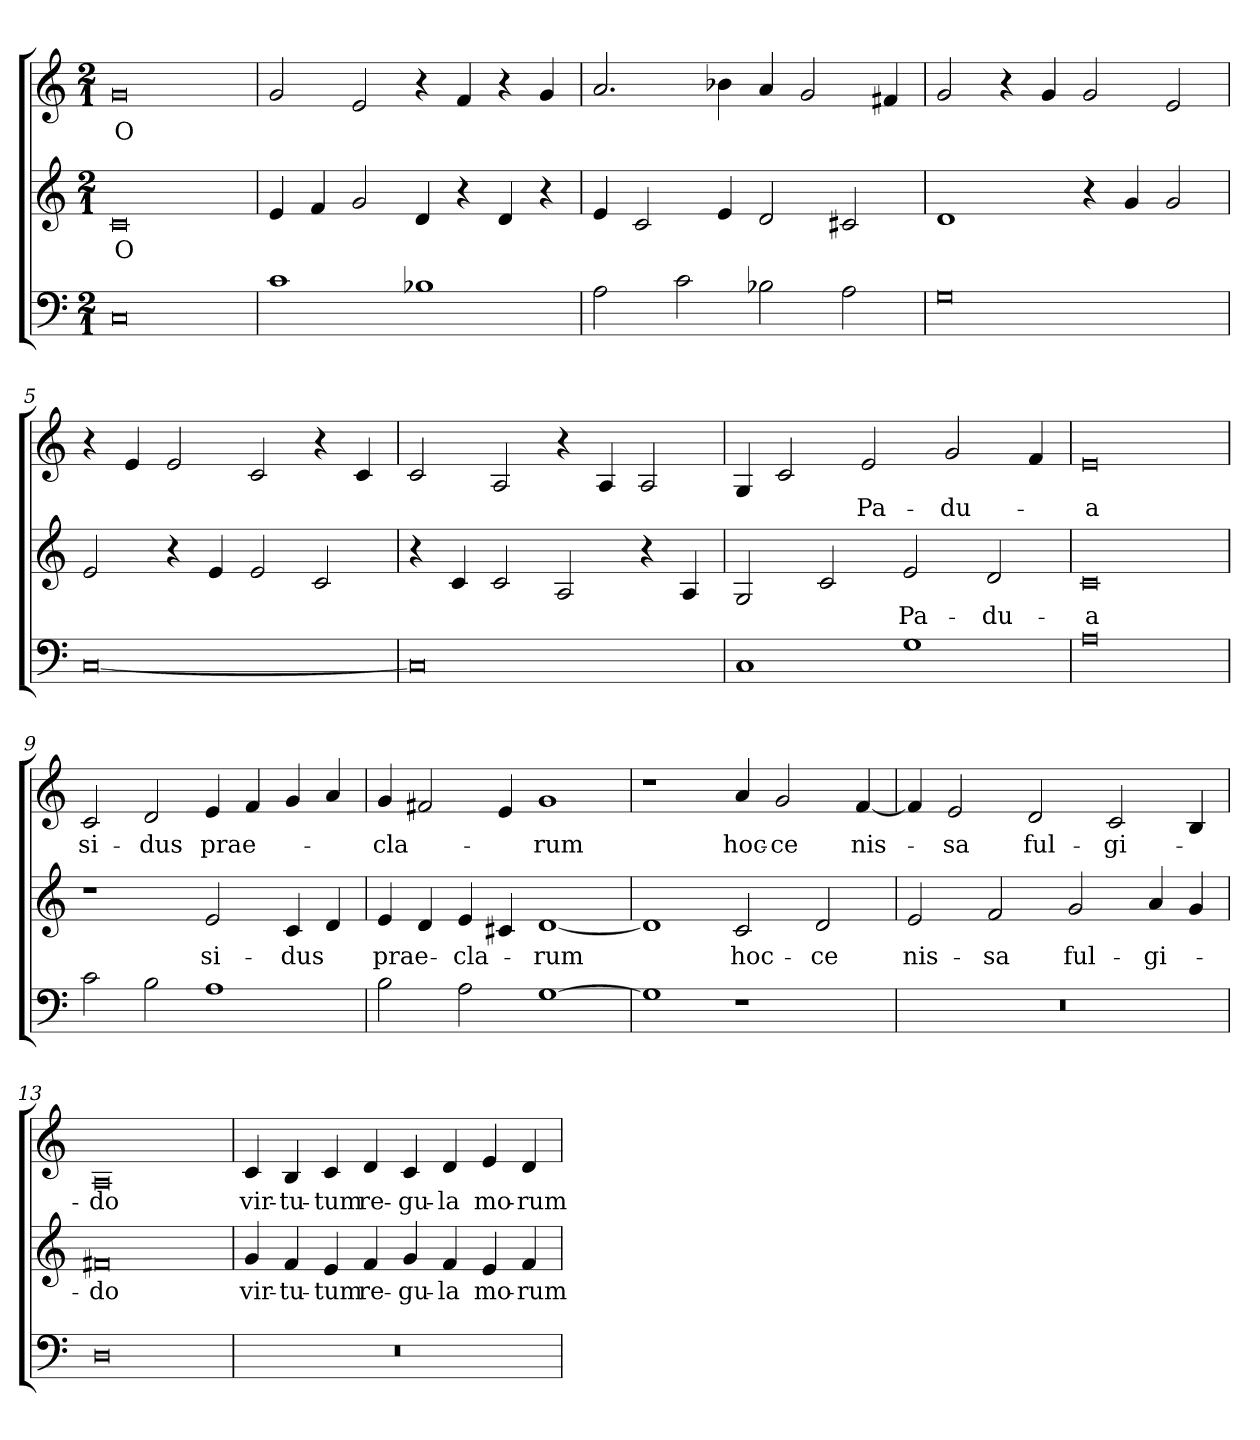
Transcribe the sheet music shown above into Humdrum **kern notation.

**kern	**kern	**text	**kern	**text
*part3	*part2	*part2	*part1	*part1
*staff3	*staff2	*staff2	*staff1	*staff1
*clefF4	*clefG2	*	*clefG2	*
*M2/1	*M2/1	*	*M2/1	*
=1	=1	=1	=1	=1
!	!	!LO:LY:b	!	!LO:LY:b
0C	0c	O	0g	O
=2	=2	=2	=2	=2
1c	4e/	.	2g/	.
.	4f/	.	.	.
.	2g/	.	2e/	.
1B-X	4d/	.	4r	.
.	4r	.	4f/	.
.	4d/	.	4r	.
.	4r	.	4g/	.
=3	=3	=3	=3	=3
2A\	4e/	.	2.a/	.
.	2c/	.	.	.
2c\	.	.	.	.
.	4e/	.	4b-X\	.
2B-X\	2d/	.	4a/	.
.	.	.	2g/	.
2A\	2c#X/	.	.	.
.	.	.	4f#X/	.
=4	=4	=4	=4	=4
0G	1d	.	2g/	.
.	.	.	4r	.
.	.	.	4g/	.
.	4r	.	2g/	.
.	4g/	.	.	.
.	2g/	.	2e/	.
!!LO:LB:g=z
=5	=5	=5	=5	=5
[0C	2e/	.	4r	.
.	.	.	4e/	.
.	4r	.	2e/	.
.	4e/	.	.	.
.	2e/	.	2c/	.
.	2c/	.	4r	.
.	.	.	4c/	.
=6	=6	=6	=6	=6
0C]	4r	.	2c/	.
.	4c/	.	.	.
.	2c/	.	2A/	.
.	2A/	.	4r	.
.	.	.	4A/	.
.	4r	.	2A/	.
.	4A/	.	.	.
!!LO:LB:g=z
=7	=7	=7	=7	=7
1C	2G/	.	4G/	.
.	.	.	2c/	.
.	2c/	.	.	.
!	!	!	!	!LO:LY:b
.	.	.	2e/	Pa-
!	!	!LO:LY:b	!	!
1G	2e/	Pa-	.	.
!	!	!	!	!LO:LY:b
.	.	.	2g/	-du-
!	!	!LO:LY:b	!	!
.	2d/	-du-	.	.
.	.	.	4f/	.
=8	=8	=8	=8	=8
!	!	!LO:LY:b	!	!LO:LY:b
0A	0c	-a	0e	-a
=9	=9	=9	=9	=9
!	!	!	!	!LO:LY:b
2c\	1r	.	2c/	si-
!	!	!	!	!LO:LY:b
2B\	.	.	2d/	-dus
!	!	!LO:LY:b	!	!LO:LY:b
1A	2e/	si-	4e/	prae-
.	.	.	4f/	.
!	!	!LO:LY:b	!	!
.	4c/	-dus	4g/	.
.	4d/	.	4a/	.
=10	=10	=10	=10	=10
!	!	!LO:LY:b	!	!LO:LY:b
2B\	4e/	prae-	4g/	-cla-
.	4d/	.	2f#X/	.
!	!	!LO:LY:b	!	!
2A\	4e/	-cla-	.	.
.	4c#X/	.	4e/	.
!	!	!LO:LY:b	!	!LO:LY:b
[1G	[1d	-rum	1g	-rum
=11	=11	=11	=11	=11
1G]	1d]	.	1r	.
!	!	!LO:LY:b	!	!LO:LY:b
1r	2c/	hoc-	4a/	hoc-
!	!	!	!	!LO:LY:b
.	.	.	2g/	-ce
!	!	!LO:LY:b	!	!
.	2d/	-ce	.	.
!	!	!	!	!LO:LY:b
.	.	.	[4f/	nis-
!!LO:LB:g=z
=12	=12	=12	=12	=12
!	!	!LO:LY:b	!	!
0r	2e/	nis-	4f/]	.
!	!	!	!	!LO:LY:b
.	.	.	2e/	-sa
!	!	!LO:LY:b	!	!
.	2f/	-sa	.	.
!	!	!	!	!LO:LY:b
.	.	.	2d/	ful-
!	!	!LO:LY:b	!	!
.	2g/	ful-	.	.
!	!	!	!	!LO:LY:b
.	.	.	2c/	-gi-
!	!	!LO:LY:b	!	!
.	4a/	-gi-	.	.
.	4g/	.	4B/	.
=13	=13	=13	=13	=13
!	!	!LO:LY:b	!	!LO:LY:b
0D	0f#X	-do	0A	-do
!!LO:PB:g=z
=14	=14	=14	=14	=14
!	!	!LO:LY:b	!	!LO:LY:b
0r	4g/	vir-	4c/	vir-
!	!	!LO:LY:b	!	!LO:LY:b
.	4f/	-tu-	4B/	-tu-
!	!	!LO:LY:b	!	!LO:LY:b
.	4e/	-tum	4c/	-tum
!	!	!LO:LY:b	!	!LO:LY:b
.	4f/	re-	4d/	re-
!	!	!LO:LY:b	!	!LO:LY:b
.	4g/	-gu-	4c/	-gu-
!	!	!LO:LY:b	!	!LO:LY:b
.	4f/	-la	4d/	-la
!	!	!LO:LY:b	!	!LO:LY:b
.	4e/	mo-	4e/	mo-
!	!	!LO:LY:b	!	!LO:LY:b
.	4f/	-rum	4d/	-rum
=	=	=	=	=
*-	*-	*-	*-	*-
